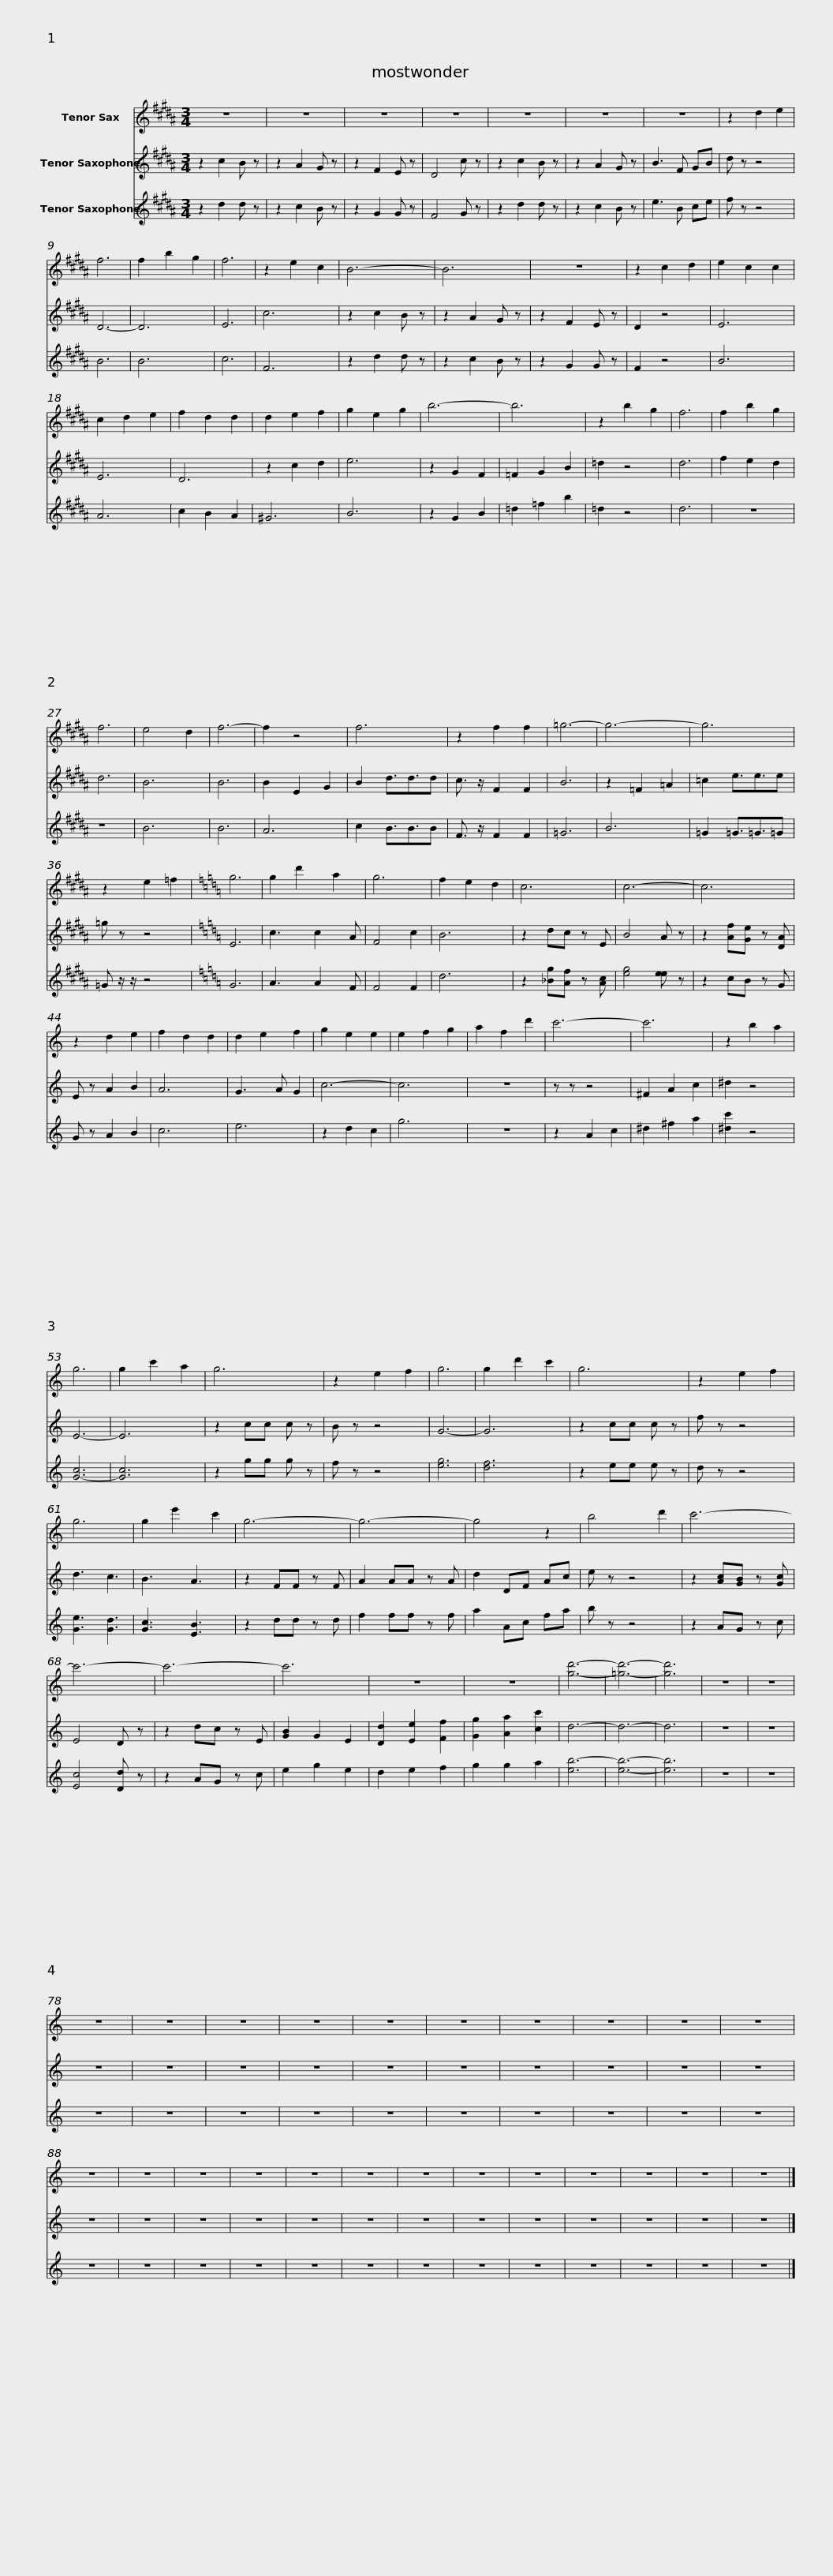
X:1
%%score 1 2 3
L:1/8
M:3/4
I:linebreak $
K:A
V:1 treble transpose=-14
V:2 treble transpose=-14
V:3 treble transpose=-14
V:1
[K:B] z6 | z6 | z6 | z6 | z6 | %5
 z6 | z6 |$ z2 d2 e2 | f6 | f2 b2 g2 | %10
 f6 | z2 e2 c2 | B6- | B6 | z6 | %15
 z2 c2 d2 | e2 c2 c2 | c2 d2 e2 |$ f2 d2 d2 | d2 e2 f2 | %20
 g2 e2 g2 | b6- | b6 | z2 b2 g2 | f6 | %25
 f2 b2 g2 | f6 | e4 d2 | f6- | f2 z4 |$ %30
 f6 | z2 f2 f2 | =g6- | g6- | g6 | %35
[K:B] z2 e2 =f2 |[K:C] g6 |$ g2 d'2 a2 | g6 | f2 e2 d2 | %40
 c6 | c6- | c6 | z2 d2 e2 | f2 d2 d2 | %45
 d2 e2 f2 |$ g2 e2 e2 | e2 f2 g2 | a2 f2 d'2 | c'6- | %50
 c'6 | z2 b2 a2 | g6 | g2 c'2 a2 | g6 | %55
 z2 e2 f2 | g6 |$ g2 d'2 c'2 | g6 | z2 e2 f2 | %60
 g6 | g2 e'2 c'2 | g6- | g6- | g4 z2 | %65
 b4 d'2 |$ c'6- | c'6- | c'6- | c'6 | %70
 z6 | z6 | [gd']6- | [=gd']6- | [gd']6 | %75
 z6 | z6 | z6 |$ z6 | z6 | %80
 z6 | z6 | z6 | z6 | z6 | %85
 z6 | z6 | z6 | z6 | z6 | %90
 z6 | z6 | z6 | z6 | z6 |$ %95
 z6 | z6 | z6 | z6 | z6 |] %100
V:2
[K:B] z2 c2 B z | z2 A2 G z | z2 F2 E z | D4 c z | z2 c2 B z | %5
 z2 A2 G z | B3 F GB |$ d z z4 | D6- | D6 | %10
 E6 | c6 | z2 c2 B z | z2 A2 G z | z2 F2 E z | %15
 D2 z4 | E6 | E6 |$ D6 | z2 c2 d2 | %20
 e6 | z2 G2 F2 | =F2 G2 B2 | =d2 z4 | d6 | %25
 f2 e2 d2 | d6 | B6 | B6 | B2 E2 G2 |$ %30
 B2 d3/2d3/2d | c3/2 z/ F2 F2 | B6 | z2 =F2 =A2 | =c2 e3/2e3/2e | %35
[K:B] =g z z4 |[K:C] E6 |$ c3 c2 A | F4 c2 | B6 | %40
 z2 dc z E | B4 A z | z2 [Af][Ge] z [DA] | E z A2 B2 | A6 | %45
 G3 A G2 |$ c6- | c6 | z6 | z z z4 | %50
 ^F2 A2 c2 | ^d2 z4 | E6- | E6 | z2 cc c z | %55
 B z z4 | G6- |$ G6 | z2 cc c z | f z z4 | %60
 d3 c3 | B3 A3 | z2 FF z F | A2 AA z A | d2 DF Ac | %65
 e z z4 |$ z2 [Ac][GB] z [Gc] | E4 D z | z2 dc z E | [GB]2 G2 E2 | %70
 [Dd]2 [Ee]2 [Ff]2 | [Gg]2 [Aa]2 [cc']2 | d6- | d6- | d6 | %75
 z6 | z6 | z6 |$ z6 | z6 | %80
 z6 | z6 | z6 | z6 | z6 | %85
 z6 | z6 | z6 | z6 | z6 | %90
 z6 | z6 | z6 | z6 | z6 |$ %95
 z6 | z6 | z6 | z6 | z6 |] %100
V:3
[K:B] z2 d2 d z | z2 c2 B z | z2 G2 G z | F4 G z | z2 d2 d z | %5
 z2 c2 B z | e3 B ce |$ f z z4 | B6 | B6 | %10
 c6 | F6 | z2 d2 d z | z2 c2 B z | z2 G2 G z | %15
 F2 z4 | B6 | A6 |$ c2 B2 A2 | ^G6 | %20
 B6 | z2 G2 B2 | =d2 =f2 b2 | =d2 z4 | d6 | %25
 z6 | z6 | B6 | B6 | A6 |$ %30
 c2 B3/2B3/2B | F3/2 z/ F2 F2 | =G6 | B6 | =G2 =G3/2=G3/2=G | %35
[K:B] =G z/ z/ z4 |[K:C] G6 |$ A3 A2 F | F4 F2 | d6 | %40
 z2 [_Bg][Af] z [Ac] | [eg]4 [ee] z | z2 cB z G | G z A2 B2 | c6 | %45
 e6 |$ z2 d2 c2 | g6 | z6 | z2 A2 c2 | %50
 ^d2 ^f2 a2 | [^dc']2 z4 | [G-c]6 | [Gc]6 | z2 gg g z | %55
 f z z4 | [eg]6 |$ [df]6 | z2 ee e z | d z z4 | %60
 [Ge]3 [Gd]3 | [Gc]3 [EB]3 | z2 dd z d | f2 ff z f | a2 Ac fa | %65
 b z z4 |$ z2 AG z c | [Ec]4 [Dd] z | z2 AG z c | e2 g2 e2 | %70
 d2 e2 f2 | g2 g2 a2 | [eb-]6 | [eb]6- | [eb]6 | %75
 z6 | z6 | z6 |$ z6 | z6 | %80
 z6 | z6 | z6 | z6 | z6 | %85
 z6 | z6 | z6 | z6 | z6 | %90
 z6 | z6 | z6 | z6 | z6 |$ %95
 z6 | z6 | z6 | z6 | z6 |] %100
